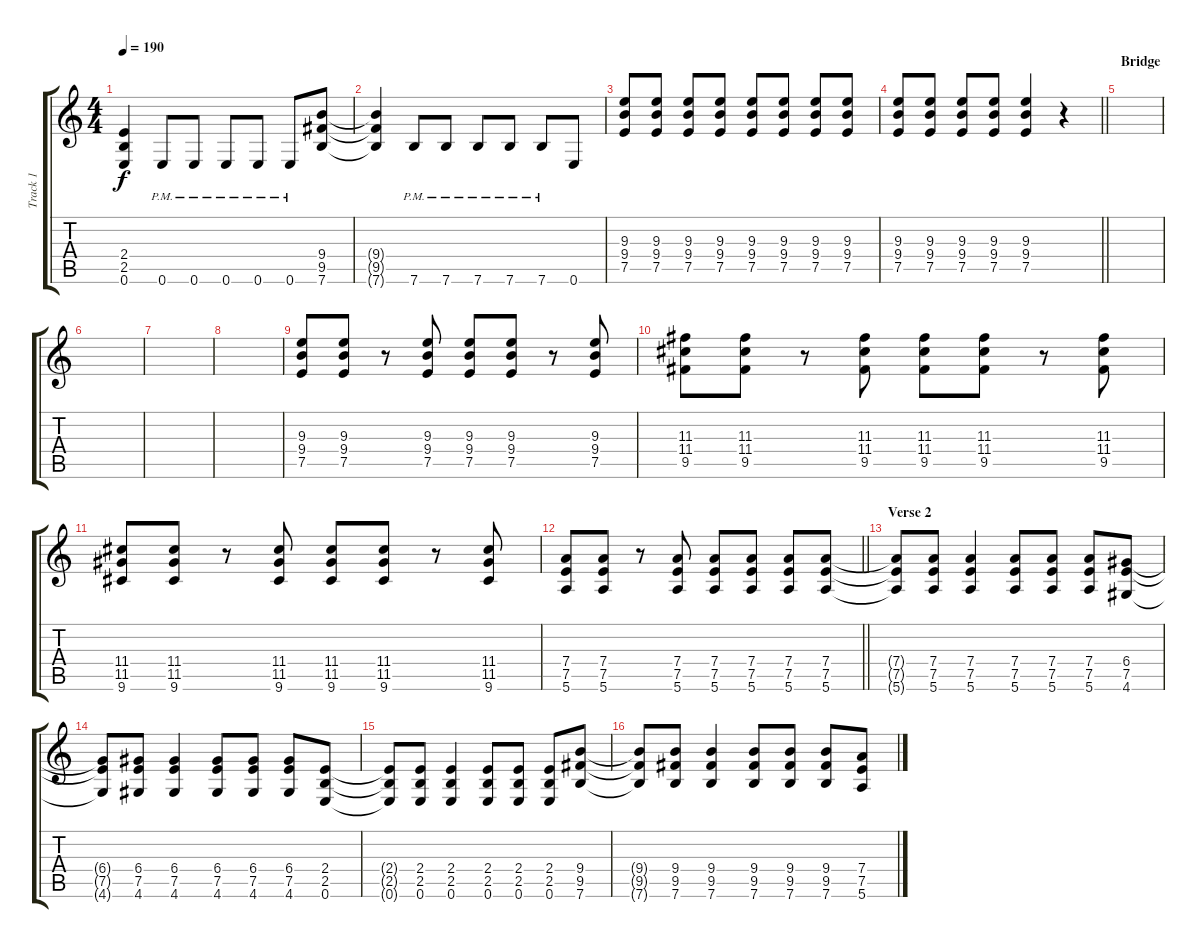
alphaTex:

\track ("Track 1" "Track 1") {instrument distortionguitar}
\staff {score tabs}
\tuning (E4 B3 G3 D3 A2 E2) {hide}
\ts (4 4)
\tempo 190
\clef g2
\ks c
(2.4{t} 2.5{t} 0.6{t}).4{dy f} 0.6{pm}.8 0.6{pm}.8 0.6{pm}.8 0.6{pm}.8 0.6{pm}.8 (9.4 9.5 7.6).8 |
(9.4{t} 9.5{t} 7.6{t}).4 7.6{pm}.8 7.6{pm}.8 7.6{pm}.8 7.6{pm}.8 7.6{pm}.8 0.6.8 |
(9.3 9.4 7.5).8 (9.3 9.4 7.5).8 (9.3 9.4 7.5).8 (9.3 9.4 7.5).8 (9.3 9.4 7.5).8 (9.3 9.4 7.5).8 (9.3 9.4 7.5).8 (9.3 9.4 7.5).8 |
\barLineRight lightlight
(9.3 9.4 7.5).8 (9.3 9.4 7.5).8 (9.3 9.4 7.5).8 (9.3 9.4 7.5).8 (9.3 9.4 7.5).4 r.4 |
\section ("" "Bridge")
|
|
|
|
(9.3 9.4 7.5).8 (9.3 9.4 7.5).8 r.8 (9.3 9.4 7.5).8 (9.3 9.4 7.5).8 (9.3 9.4 7.5).8 r.8 (9.3 9.4 7.5).8 |
(11.3 11.4 9.5).8 (11.3 11.4 9.5).8 r.8 (11.3 11.4 9.5).8 (11.3 11.4 9.5).8 (11.3 11.4 9.5).8 r.8 (11.3 11.4 9.5).8 |
(11.4 11.5 9.6).8 (11.4 11.5 9.6).8 r.8 (11.4 11.5 9.6).8 (11.4 11.5 9.6).8 (11.4 11.5 9.6).8 r.8 (11.4 11.5 9.6).8 |
\barLineRight lightlight
(7.4 7.5 5.6).8 (7.4 7.5 5.6).8 r.8 (7.4 7.5 5.6).8 (7.4 7.5 5.6).8 (7.4 7.5 5.6).8 (7.4 7.5 5.6).8 (7.4 7.5 5.6).8 |
\section ("" "Verse 2")
(7.4{t} 7.5{t} 5.6{t}).8 (7.4 7.5 5.6).8 (7.4 7.5 5.6).4 (7.4 7.5 5.6).8 (7.4 7.5 5.6).8 (7.4 7.5 5.6).8 (6.4 7.5 4.6).8 |
(6.4{t} 7.5{t} 4.6{t}).8 (6.4 7.5 4.6).8 (6.4 7.5 4.6).4 (6.4 7.5 4.6).8 (6.4 7.5 4.6).8 (6.4 7.5 4.6).8 (2.4 2.5 0.6).8 |
(2.4{t} 2.5{t} 0.6{t}).8 (2.4 2.5 0.6).8 (2.4 2.5 0.6).4 (2.4 2.5 0.6).8 (2.4 2.5 0.6).8 (2.4 2.5 0.6).8 (9.4 9.5 7.6).8 |
(9.4{t} 9.5{t} 7.6{t}).8 (9.4 9.5 7.6).8 (9.4 9.5 7.6).4 (9.4 9.5 7.6).8 (9.4 9.5 7.6).8 (9.4 9.5 7.6).8 (7.4 7.5 5.6).8
